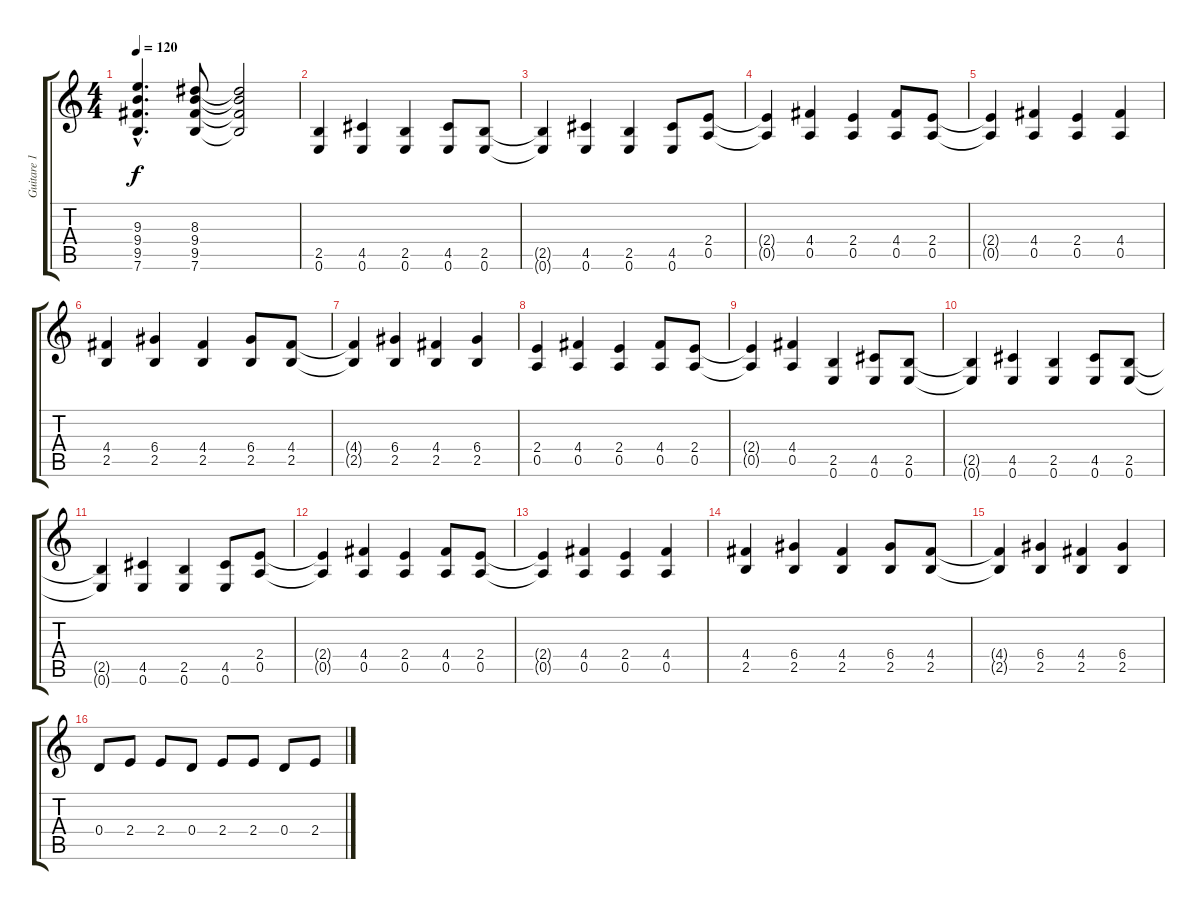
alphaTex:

\track ("Guitare 1" "Guitare 1") {instrument electricguitarclean}
\staff {score tabs}
\tuning (E4 B3 G3 D3 A2 E2) {hide}
\ts (4 4)
\tempo 120
\clef g2
\ks c
(9.3{hac} 9.4{hac} 9.5{hac} 7.6{hac}).4{d dy f} (8.3 9.4 9.5 7.6).8 (8.3{t} 9.4{t} 9.5{t} 7.6{t}).2 |
(2.5 0.6).4 (4.5 0.6).4 (2.5 0.6).4 (4.5 0.6).8 (2.5 0.6).8 |
(2.5{t} 0.6{t}).4 (4.5 0.6).4 (2.5 0.6).4 (4.5 0.6).8 (2.4 0.5).8 |
(2.4{t} 0.5{t}).4 (4.4 0.5).4 (2.4 0.5).4 (4.4 0.5).8 (2.4 0.5).8 |
(2.4{t} 0.5{t}).4 (4.4 0.5).4 (2.4 0.5).4 (4.4 0.5).4 |
(4.4 2.5).4 (6.4 2.5).4 (4.4 2.5).4 (6.4 2.5).8 (4.4 2.5).8 |
(4.4{t} 2.5{t}).4 (6.4 2.5).4 (4.4 2.5).4 (6.4 2.5).4 |
(2.4 0.5).4 (4.4 0.5).4 (2.4 0.5).4 (4.4 0.5).8 (2.4 0.5).8 |
(2.4{t} 0.5{t}).4 (4.4 0.5).4 (2.5 0.6).4 (4.5 0.6).8 (2.5 0.6).8 |
(2.5{t} 0.6{t}).4 (4.5 0.6).4 (2.5 0.6).4 (4.5 0.6).8 (2.5 0.6).8 |
(2.5{t} 0.6{t}).4 (4.5 0.6).4 (2.5 0.6).4 (4.5 0.6).8 (2.4 0.5).8 |
(2.4{t} 0.5{t}).4 (4.4 0.5).4 (2.4 0.5).4 (4.4 0.5).8 (2.4 0.5).8 |
(2.4{t} 0.5{t}).4 (4.4 0.5).4 (2.4 0.5).4 (4.4 0.5).4 |
(4.4 2.5).4 (6.4 2.5).4 (4.4 2.5).4 (6.4 2.5).8 (4.4 2.5).8 |
(4.4{t} 2.5{t}).4 (6.4 2.5).4 (4.4 2.5).4 (6.4 2.5).4 |
0.4.8 2.4.8 2.4.8 0.4.8 2.4.8 2.4.8 0.4.8 2.4.8
